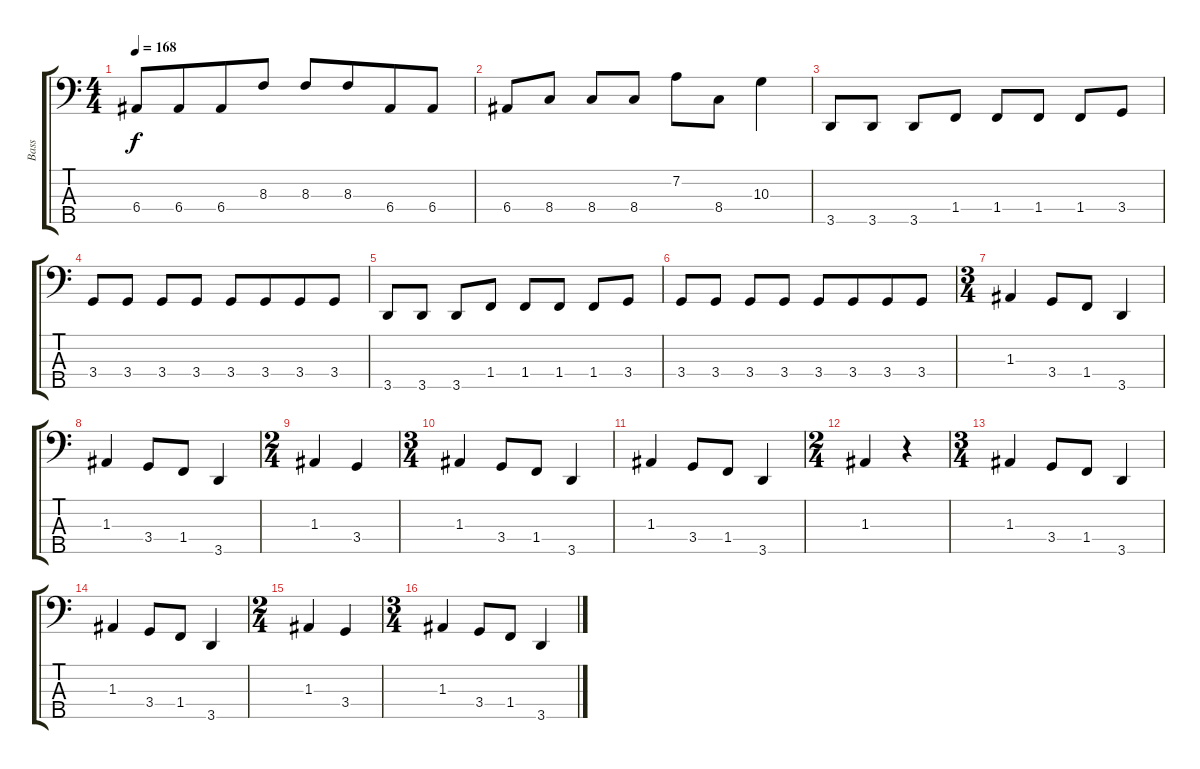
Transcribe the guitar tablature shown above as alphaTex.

\track ("Bass" "Bass") {instrument electricbassfinger}
\staff {score tabs}
\tuning (G2 D2 A1 E1 B0) {hide}
\ts (4 4)
\tempo 168
\clef f4
\ks c
6.4.8{dy f beam merge} 6.4.8{beam merge} 6.4.8 8.3.8 8.3.8 8.3.8{beam merge} 6.4.8{beam merge} 6.4.8 |
6.4.8 8.4.8 8.4.8 8.4.8 7.2.8 8.4.8{beam merge} 10.3.4 |
3.5.8 3.5.8 3.5.8{beam merge} 1.4.8 1.4.8 1.4.8 1.4.8 3.4.8 |
3.4.8{beam merge} 3.4.8 3.4.8 3.4.8 3.4.8 3.4.8{beam merge} 3.4.8{beam merge} 3.4.8 |
3.5.8 3.5.8 3.5.8{beam merge} 1.4.8 1.4.8 1.4.8 1.4.8 3.4.8 |
3.4.8{beam merge} 3.4.8 3.4.8 3.4.8 3.4.8 3.4.8{beam merge} 3.4.8{beam merge} 3.4.8 |
\ts (3 4)
1.3.4{beam merge} 3.4.8{beam merge} 1.4.8{beam merge} 3.5.4 |
1.3.4{beam merge} 3.4.8{beam merge} 1.4.8{beam merge} 3.5.4 |
\ts (2 4)
1.3.4 3.4.4 |
\ts (3 4)
1.3.4{beam merge} 3.4.8{beam merge} 1.4.8{beam merge} 3.5.4 |
1.3.4{beam merge} 3.4.8{beam merge} 1.4.8{beam merge} 3.5.4 |
\ts (2 4)
1.3.4{beam merge} r.4 |
\ts (3 4)
1.3.4{beam merge} 3.4.8{beam merge} 1.4.8{beam merge} 3.5.4 |
1.3.4{beam merge} 3.4.8{beam merge} 1.4.8{beam merge} 3.5.4 |
\ts (2 4)
1.3.4{beam merge} 3.4.4 |
\ts (3 4)
1.3.4{beam merge} 3.4.8{beam merge} 1.4.8{beam merge} 3.5.4
